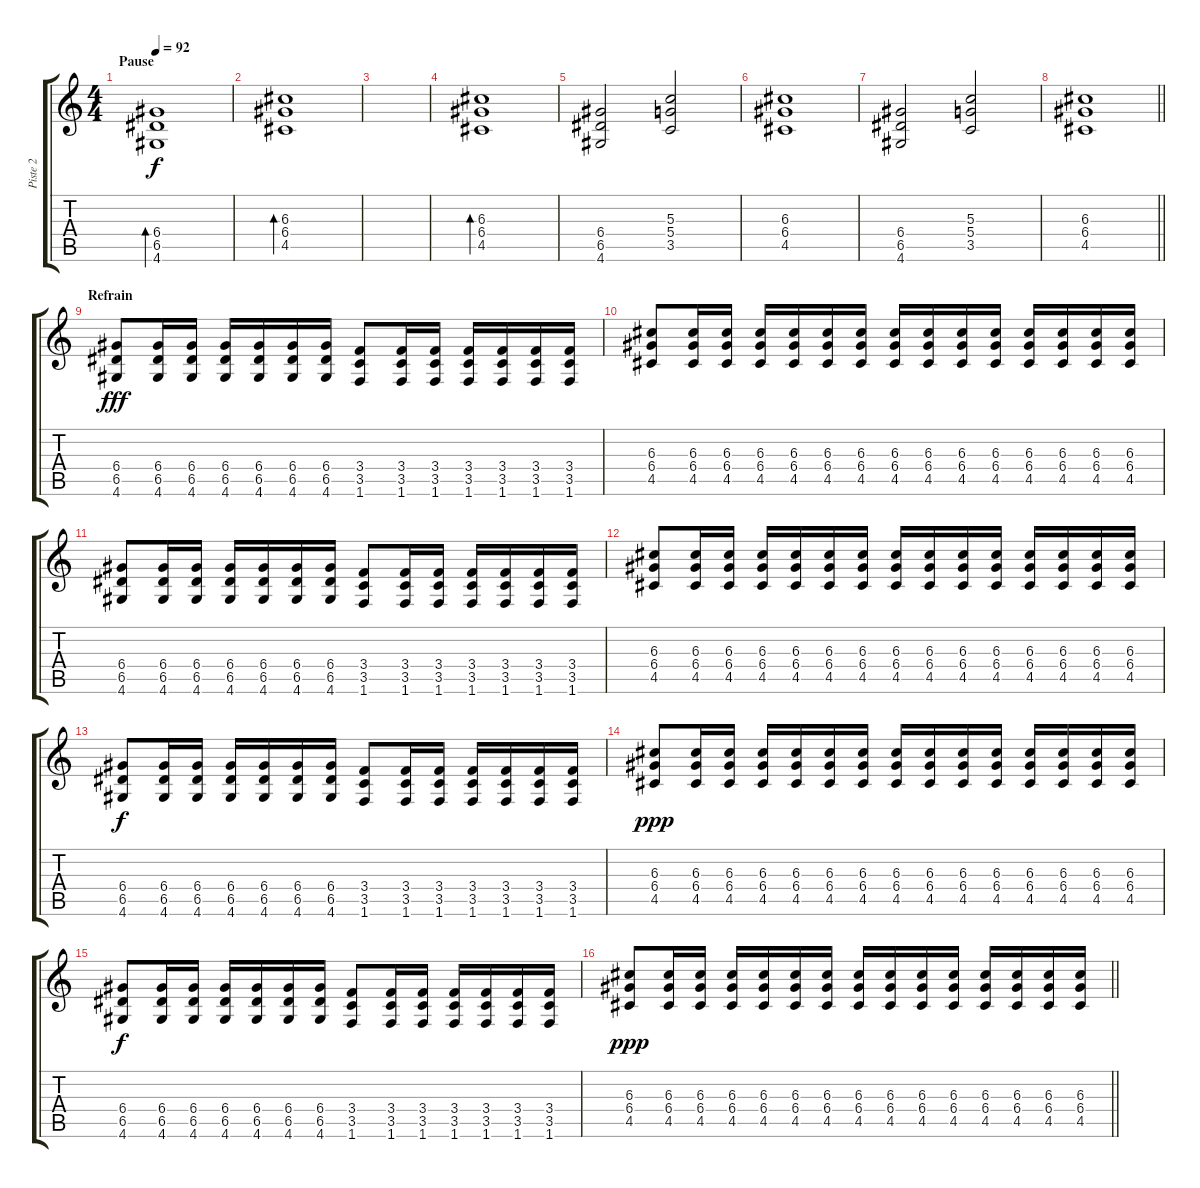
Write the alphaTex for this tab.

\track ("Piste 2" "Piste 2") {instrument distortionguitar}
\staff {score tabs}
\tuning (E4 B3 G3 D3 A2 E2) {hide}
\ts (4 4)
\section ("" "Pause")
\tempo 92
\clef g2
\ks c
(6.4 6.5 4.6).1{bd 480 dy f volume 9 instrument electricguitarjazz} |
(6.3 6.4 4.5).1{bd 480 volume 9} |
|
(6.3 6.4 4.5).1{bd 480} |
(6.4 6.5 4.6).2{volume 15 instrument distortionguitar} (5.3 5.4 3.5).2 |
(6.3 6.4 4.5).1 |
(6.4 6.5 4.6).2{volume 15 instrument distortionguitar} (5.3 5.4 3.5).2 |
\barLineRight lightlight
(6.3 6.4 4.5).1 |
\section ("" "Refrain")
(6.4 6.5 4.6).8{dy fff} (6.4 6.5 4.6).16 (6.4 6.5 4.6).16 (6.4 6.5 4.6).16 (6.4 6.5 4.6).16 (6.4 6.5 4.6).16 (6.4 6.5 4.6).16 (3.4 3.5 1.6).8 (3.4 3.5 1.6).16 (3.4 3.5 1.6).16 (3.4 3.5 1.6).16 (3.4 3.5 1.6).16 (3.4 3.5 1.6).16 (3.4 3.5 1.6).16 |
(6.3 6.4 4.5).8 (6.3 6.4 4.5).16 (6.3 6.4 4.5).16 (6.3 6.4 4.5).16 (6.3 6.4 4.5).16 (6.3 6.4 4.5).16 (6.3 6.4 4.5).16 (6.3 6.4 4.5).16 (6.3 6.4 4.5).16 (6.3 6.4 4.5).16 (6.3 6.4 4.5).16 (6.3 6.4 4.5).16 (6.3 6.4 4.5).16 (6.3 6.4 4.5).16 (6.3 6.4 4.5).16 |
(6.4 6.5 4.6).8 (6.4 6.5 4.6).16 (6.4 6.5 4.6).16 (6.4 6.5 4.6).16 (6.4 6.5 4.6).16 (6.4 6.5 4.6).16 (6.4 6.5 4.6).16 (3.4 3.5 1.6).8 (3.4 3.5 1.6).16 (3.4 3.5 1.6).16 (3.4 3.5 1.6).16 (3.4 3.5 1.6).16 (3.4 3.5 1.6).16 (3.4 3.5 1.6).16 |
(6.3 6.4 4.5).8 (6.3 6.4 4.5).16 (6.3 6.4 4.5).16 (6.3 6.4 4.5).16 (6.3 6.4 4.5).16 (6.3 6.4 4.5).16 (6.3 6.4 4.5).16 (6.3 6.4 4.5).16 (6.3 6.4 4.5).16 (6.3 6.4 4.5).16 (6.3 6.4 4.5).16 (6.3 6.4 4.5).16 (6.3 6.4 4.5).16 (6.3 6.4 4.5).16 (6.3 6.4 4.5).16 |
(6.4 6.5 4.6).8{dy f} (6.4 6.5 4.6).16 (6.4 6.5 4.6).16 (6.4 6.5 4.6).16 (6.4 6.5 4.6).16 (6.4 6.5 4.6).16 (6.4 6.5 4.6).16 (3.4 3.5 1.6).8 (3.4 3.5 1.6).16 (3.4 3.5 1.6).16 (3.4 3.5 1.6).16 (3.4 3.5 1.6).16 (3.4 3.5 1.6).16 (3.4 3.5 1.6).16 |
(6.3 6.4 4.5).8{dy ppp} (6.3 6.4 4.5).16 (6.3 6.4 4.5).16 (6.3 6.4 4.5).16 (6.3 6.4 4.5).16 (6.3 6.4 4.5).16 (6.3 6.4 4.5).16 (6.3 6.4 4.5).16 (6.3 6.4 4.5).16 (6.3 6.4 4.5).16 (6.3 6.4 4.5).16 (6.3 6.4 4.5).16 (6.3 6.4 4.5).16 (6.3 6.4 4.5).16 (6.3 6.4 4.5).16 |
(6.4 6.5 4.6).8{dy f} (6.4 6.5 4.6).16 (6.4 6.5 4.6).16 (6.4 6.5 4.6).16 (6.4 6.5 4.6).16 (6.4 6.5 4.6).16 (6.4 6.5 4.6).16 (3.4 3.5 1.6).8 (3.4 3.5 1.6).16 (3.4 3.5 1.6).16 (3.4 3.5 1.6).16 (3.4 3.5 1.6).16 (3.4 3.5 1.6).16 (3.4 3.5 1.6).16 |
\barLineRight lightlight
(6.3 6.4 4.5).8{dy ppp} (6.3 6.4 4.5).16 (6.3 6.4 4.5).16 (6.3 6.4 4.5).16 (6.3 6.4 4.5).16 (6.3 6.4 4.5).16 (6.3 6.4 4.5).16 (6.3 6.4 4.5).16 (6.3 6.4 4.5).16 (6.3 6.4 4.5).16 (6.3 6.4 4.5).16 (6.3 6.4 4.5).16 (6.3 6.4 4.5).16 (6.3 6.4 4.5).16 (6.3 6.4 4.5).16
